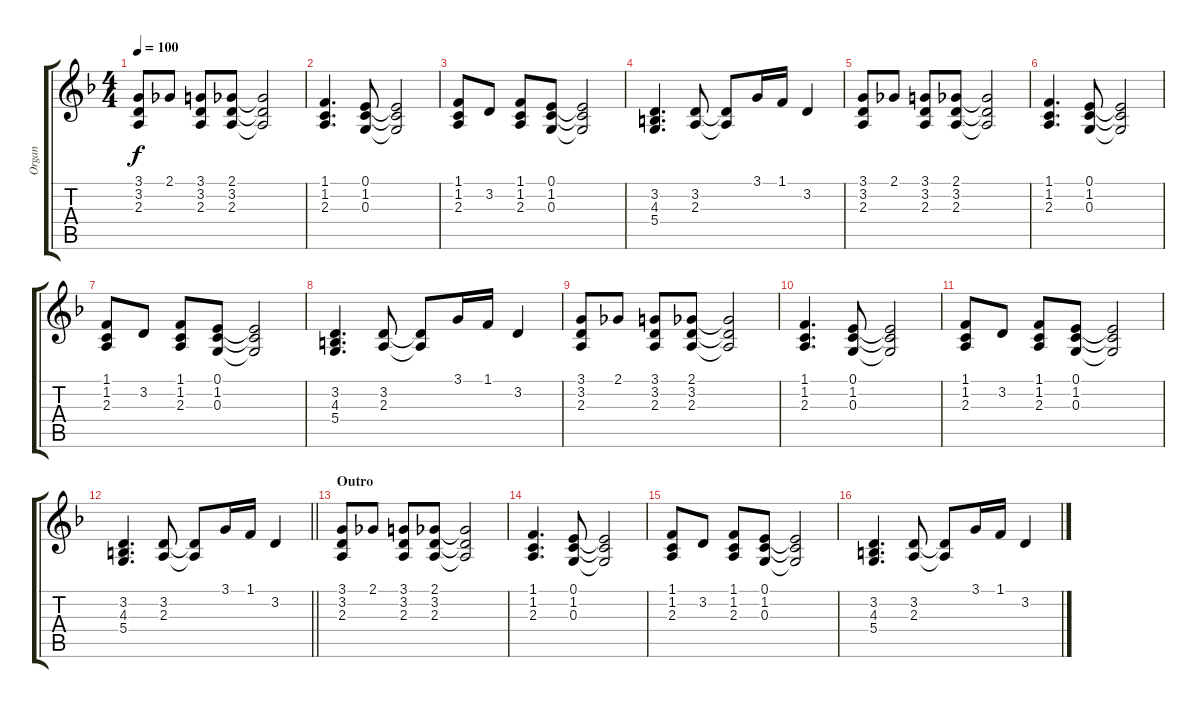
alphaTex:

\track ("Organ" "Organ") {instrument churchorgan}
\staff {score tabs}
\tuning (E4 B3 G3 D3 A2 E2) {hide}
\ts (4 4)
\tempo 100
\clef g2
\ks dminor
(3.1 3.2 2.3).8{dy f} 2.1.8 (3.1 3.2 2.3).8 (2.1 3.2 2.3).8 (2.1{t} 3.2{t} 2.3{t}).2 |
(1.1 1.2 2.3).4{d} (0.1 1.2 0.3).8 (0.1{t} 1.2{t} 0.3{t}).2 |
(1.1 1.2 2.3).8 3.2.8 (1.1 1.2 2.3).8 (0.1 1.2 0.3).8 (0.1{t} 1.2{t} 0.3{t}).2 |
(3.2 4.3 5.4).4{d} (3.2 2.3).8 (3.2{t} 2.3{t}).8 3.1.16 1.1.16 3.2.4 |
(3.1 3.2 2.3).8 2.1.8 (3.1 3.2 2.3).8 (2.1 3.2 2.3).8 (2.1{t} 3.2{t} 2.3{t}).2 |
(1.1 1.2 2.3).4{d} (0.1 1.2 0.3).8 (0.1{t} 1.2{t} 0.3{t}).2 |
(1.1 1.2 2.3).8 3.2.8 (1.1 1.2 2.3).8 (0.1 1.2 0.3).8 (0.1{t} 1.2{t} 0.3{t}).2 |
(3.2 4.3 5.4).4{d} (3.2 2.3).8 (3.2{t} 2.3{t}).8 3.1.16 1.1.16 3.2.4 |
(3.1 3.2 2.3).8 2.1.8 (3.1 3.2 2.3).8 (2.1 3.2 2.3).8 (2.1{t} 3.2{t} 2.3{t}).2 |
(1.1 1.2 2.3).4{d} (0.1 1.2 0.3).8 (0.1{t} 1.2{t} 0.3{t}).2 |
(1.1 1.2 2.3).8 3.2.8 (1.1 1.2 2.3).8 (0.1 1.2 0.3).8 (0.1{t} 1.2{t} 0.3{t}).2 |
\barLineRight lightlight
(3.2 4.3 5.4).4{d} (3.2 2.3).8 (3.2{t} 2.3{t}).8 3.1.16 1.1.16 3.2.4 |
\section ("" "Outro")
(3.1 3.2 2.3).8{volume 14} 2.1.8 (3.1 3.2 2.3).8 (2.1 3.2 2.3).8 (2.1{t} 3.2{t} 2.3{t}).2 |
(1.1 1.2 2.3).4{d} (0.1 1.2 0.3).8 (0.1{t} 1.2{t} 0.3{t}).2 |
(1.1 1.2 2.3).8 3.2.8 (1.1 1.2 2.3).8 (0.1 1.2 0.3).8 (0.1{t} 1.2{t} 0.3{t}).2 |
(3.2 4.3 5.4).4{d} (3.2 2.3).8 (3.2{t} 2.3{t}).8 3.1.16 1.1.16 3.2.4
